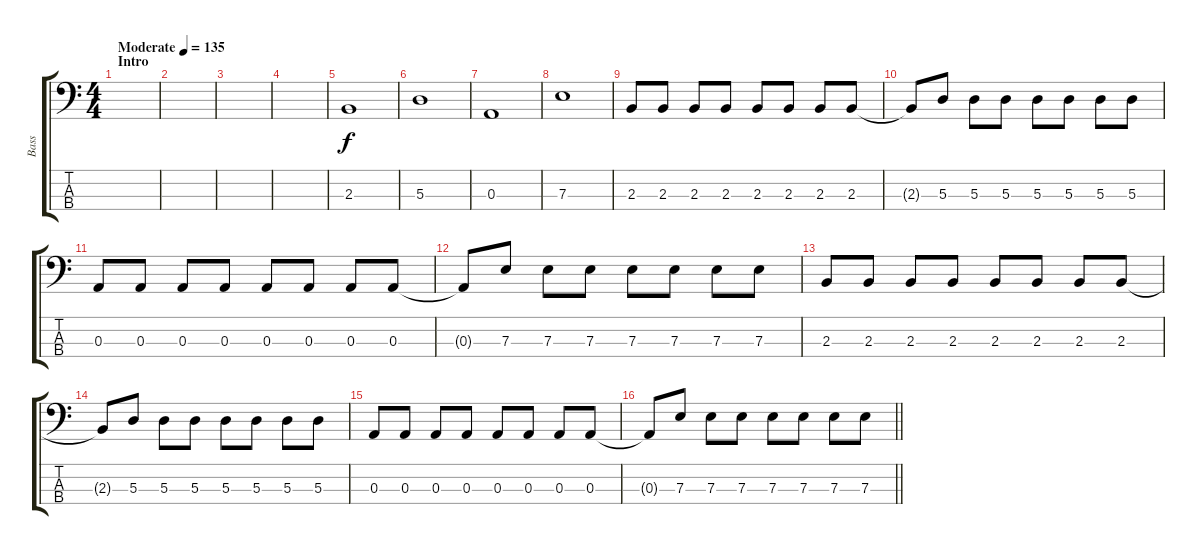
\track ("Bass" "Bass") {instrument electricbassfinger}
\staff {score tabs}
\tuning (G2 D2 A1 E1) {hide}
\ts (4 4)
\section ("" "Intro")
\tempo (135 "Moderate")
\clef f4
\ks c
|
|
|
|
2.3.1 |
5.3.1 |
0.3.1 |
7.3.1 |
2.3.8 2.3.8 2.3.8 2.3.8 2.3.8 2.3.8 2.3.8 2.3.8 |
2.3{t}.8 5.3.8 5.3.8 5.3.8 5.3.8 5.3.8 5.3.8 5.3.8 |
0.3.8 0.3.8 0.3.8 0.3.8 0.3.8 0.3.8 0.3.8 0.3.8 |
0.3{t}.8 7.3.8 7.3.8 7.3.8 7.3.8 7.3.8 7.3.8 7.3.8 |
2.3.8 2.3.8 2.3.8 2.3.8 2.3.8 2.3.8 2.3.8 2.3.8 |
2.3{t}.8 5.3.8 5.3.8 5.3.8 5.3.8 5.3.8 5.3.8 5.3.8 |
0.3.8 0.3.8 0.3.8 0.3.8 0.3.8 0.3.8 0.3.8 0.3.8 |
\barLineRight lightlight
0.3{t}.8 7.3.8 7.3.8 7.3.8 7.3.8 7.3.8 7.3.8 7.3.8
